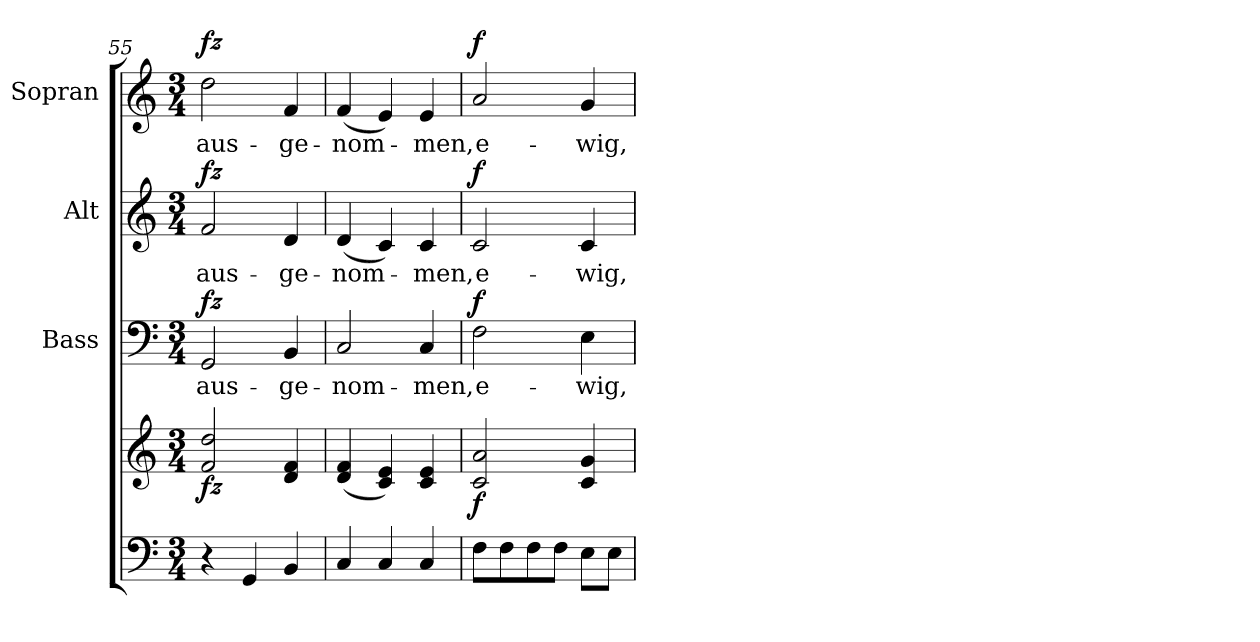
**kern	**kern	**dynam	**kern	**text	**dynam	**kern	**text	**dynam	**kern	**text	**dynam
*part4	*part4	*part4	*part3	*part3	*part3	*part2	*part2	*part2	*part1	*part1	*part1
*staff5	*staff4	*staff4/5	*staff3	*staff3	*staff3	*staff2	*staff2	*staff2	*staff1	*staff1	*staff1
*	*	*	*I"Bass	*	*	*I"Alt	*	*	*I"Sopran	*	*
*	*	*	*I'B.	*	*	*I'A.	*	*	*I'S.	*	*
!!LO:PB:g=z
*clefF4	*clefG2	*	*clefF4	*	*	*clefG2	*	*	*clefG2	*	*
*k[]	*k[]	*	*k[]	*	*	*k[]	*	*	*k[]	*	*
*C:	*C:	*	*C:	*	*	*C:	*	*	*C:	*	*
*M3/4	*M3/4	*	*M3/4	*	*	*M3/4	*	*	*M3/4	*	*
=55	=55	=55	=55	=55	=55	=55	=55	=55	=55	=55	=55
!	!	!LO:DY:b	!	!LO:LY:b	!LO:DY:a	!	!LO:LY:b	!LO:DY:a	!	!LO:LY:b	!LO:DY:a
4r	2f/ 2dd/	fz	2GG/	aus-	fz	2f/	aus-	fz	2dd\	aus-	fz
4GG/	.	.	.	.	.	.	.	.	.	.	.
!	!	!	!	!LO:LY:b	!	!	!LO:LY:b	!	!	!LO:LY:b	!
4BB/	4d/ 4f/	.	4BB/	-ge-	.	4d/	-ge-	.	4f/	-ge-	.
=56	=56	=56	=56	=56	=56	=56	=56	=56	=56	=56	=56
!	!	!	!	!LO:LY:b	!	!	!LO:LY:b	!	!	!LO:LY:b	!
4C/	(<4d/ 4f/	.	2C/	-nom-	.	(<4d/	-nom-	.	(<4f/	-nom-	.
4C/	4c/ 4e/)	.	.	.	.	4c/)	.	.	4e/)	.	.
!	!	!	!	!LO:LY:b	!	!	!LO:LY:b	!	!	!LO:LY:b	!
4C/	4c/ 4e/	.	4C/	-men,	.	4c/	-men,	.	4e/	-men,	.
=57	=57	=57	=57	=57	=57	=57	=57	=57	=57	=57	=57
!	!	!LO:DY:b	!	!LO:LY:b	!LO:DY:a	!	!LO:LY:b	!LO:DY:a	!	!LO:LY:b	!LO:DY:a
8F\L	2c/ 2a/	f	2F\	e-	f	2c/	e-	f	2a/	e-	f
8F\	.	.	.	.	.	.	.	.	.	.	.
8F\	.	.	.	.	.	.	.	.	.	.	.
8F\J	.	.	.	.	.	.	.	.	.	.	.
!	!	!	!	!LO:LY:b	!	!	!LO:LY:b	!	!	!LO:LY:b	!
8E\L	4c/ 4g/	.	4E\	-wig,	.	4c/	-wig,	.	4g/	-wig,	.
8E\J	.	.	.	.	.	.	.	.	.	.	.
=	=	=	=	=	=	=	=	=	=	=	=
*-	*-	*-	*-	*-	*-	*-	*-	*-	*-	*-	*-
